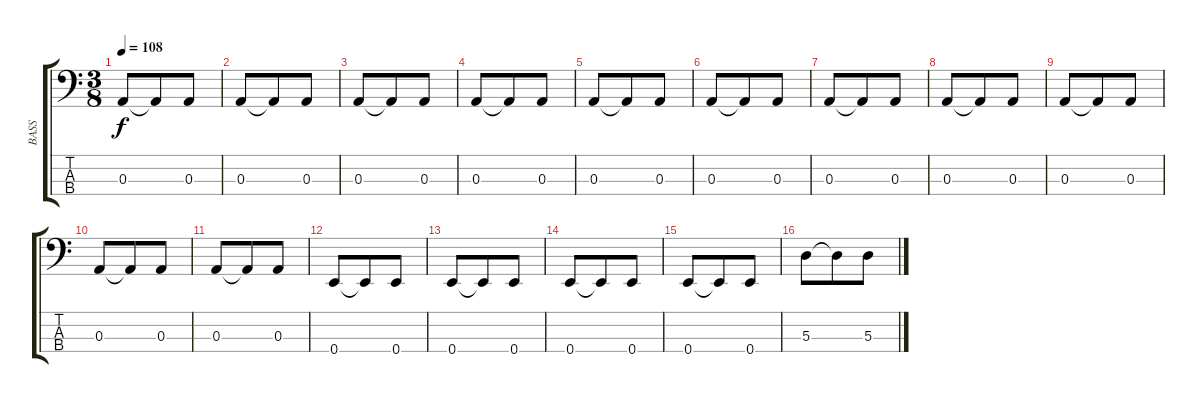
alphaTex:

\track ("BASS" "BASS") {instrument acousticguitarnylon}
\staff {score tabs}
\tuning (G2 D2 A1 E1) {hide}
\ts (3 8)
\tempo 108
\clef f4
\ks c
0.3.8{dy f} 0.3{t}.8 0.3.8 |
0.3.8 0.3{t}.8 0.3.8 |
0.3.8 0.3{t}.8 0.3.8 |
0.3.8 0.3{t}.8 0.3.8 |
0.3.8 0.3{t}.8 0.3.8 |
0.3.8 0.3{t}.8 0.3.8 |
0.3.8 0.3{t}.8 0.3.8 |
0.3.8 0.3{t}.8 0.3.8 |
0.3.8 0.3{t}.8 0.3.8 |
0.3.8 0.3{t}.8 0.3.8 |
0.3.8 0.3{t}.8 0.3.8 |
0.4.8 0.4{t}.8 0.4.8 |
0.4.8 0.4{t}.8 0.4.8 |
0.4.8 0.4{t}.8 0.4.8 |
0.4.8 0.4{t}.8 0.4.8 |
5.3.8 5.3{t}.8 5.3.8
